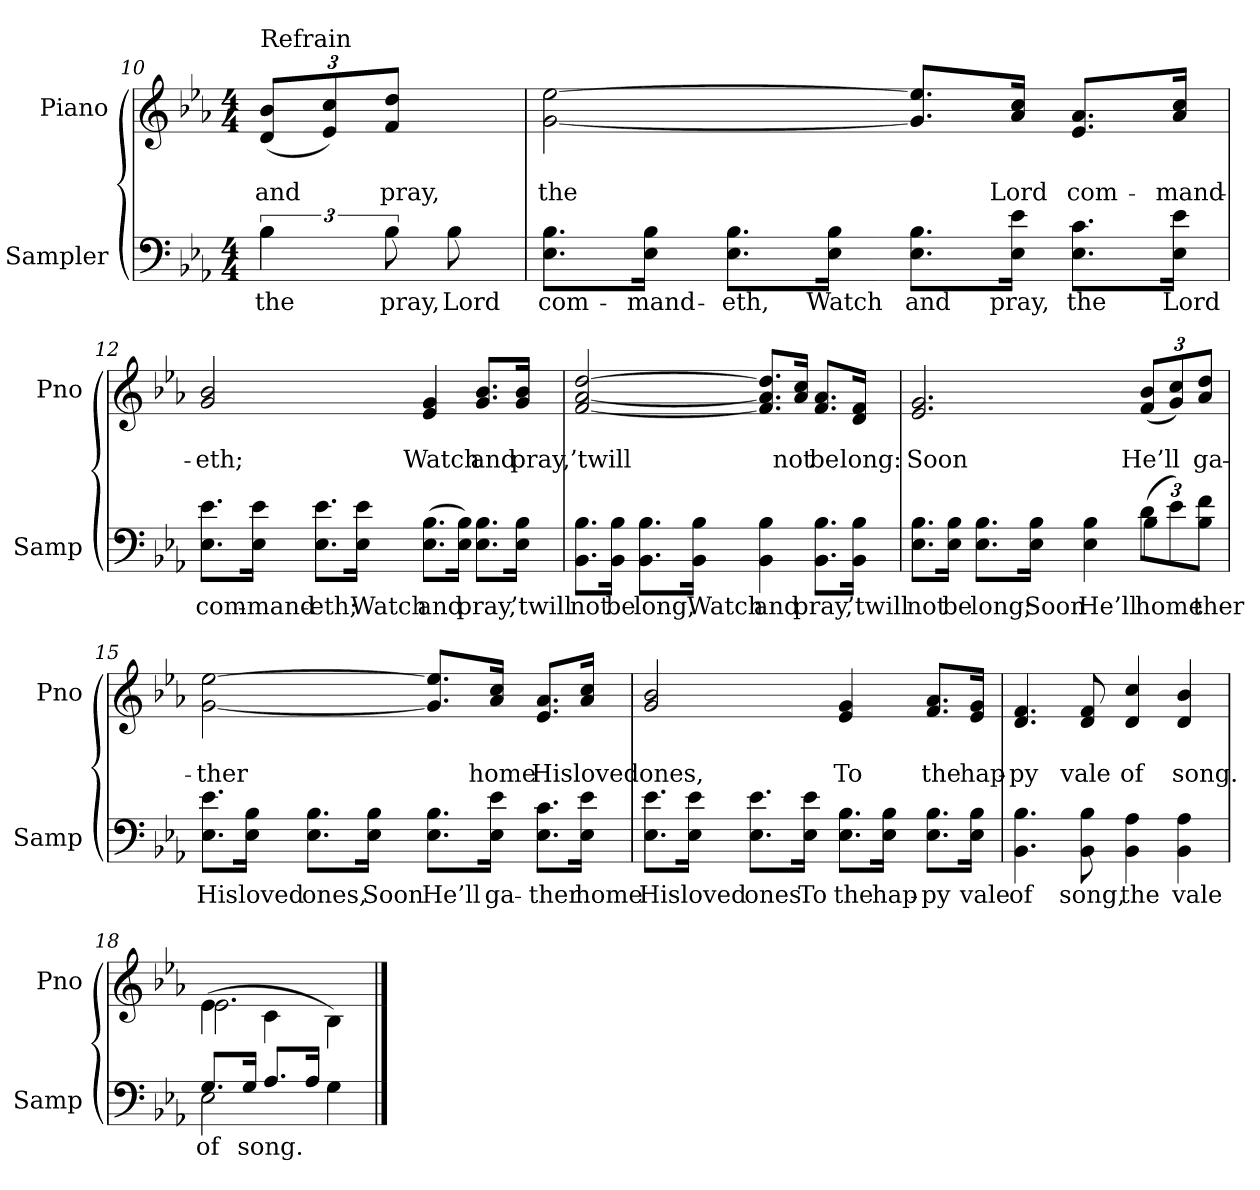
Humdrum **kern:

**kern	**text	**kern	**text	**text
*part2	*part2	*part1	*part1	*part1
*staff2	*staff2	*staff1	*staff1	*staff1
*I"Sampler	*	*I"Piano	*	*
*I'Samp	*	*I'Pno	*	*
*clefF4	*	*clefG2	*	*
*k[b-e-a-]	*	*k[b-e-a-]	*	*
*E-:	*	*E-:	*	*
*M4/4	*	*M4/4	*	*
=10	=10	=10	=10	=10
*^	*	*	*	*
!	!	!	!LO:TX:t=Refrain	!	!
6B-\	4B-	the	(12d/ 12b-/L	.	and
.	.	.	12e-/ 12cc/)	.	.
12B-\	.	pray,	12f/ 12dd/J	.	pray,
8ryy	8B-	Lord	8ryy	.	.
*v	*v	*	*	*	*
=11	=11	=11	=11	=11
8.E-\ 8.B-\L	com-	[2g [2ee-	.	the
16E-\ 16B-\Jk	-mand-	.	.	.
8.E-\ 8.B-\L	-eth,	.	.	.
16E-\ 16B-\Jk	Watch	.	.	.
8.E-\ 8.B-\L	and	8.g]/ 8.ee-]/L	.	.
16E-\ 16e-\Jk	pray,	16a-/ 16cc/Jk	.	Lord
8.E-\ 8.c\L	the	8.e-/ 8.a-/L	.	com-
16E-\ 16e-\Jk	Lord	16a-/ 16cc/Jk	.	-mand-
=12	=12	=12	=12	=12
8.E-\ 8.e-\L	com-	2g 2b-	.	-eth;
16E-\ 16e-\Jk	-mand-	.	.	.
8.E-\ 8.e-\L	-eth;	.	.	.
16E-\ 16e-\Jk	Watch	.	.	.
(8.E-\ 8.B-\L	and	4e- 4g	.	Watch
16E-\ 16B-\Jk)	.	.	.	.
8.E-\ 8.B-\L	pray,	8.g/ 8.b-/L	.	and
16E-\ 16B-\Jk	’twill	16g/ 16b-/Jk	.	pray,
=13	=13	=13	=13	=13
8.BB-\ 8.B-\L	not	[2f [2a- [2dd	.	’twill
16BB-\ 16B-\Jk	be	.	.	.
8.BB-\ 8.B-\L	long,	.	.	.
16BB-\ 16B-\Jk	Watch	.	.	.
4BB- 4B-	and	8.f]/ 8.a-]/ 8.dd]/L	.	.
.	.	16a-/ 16cc/Jk	.	not
8.BB-\ 8.B-\L	pray,	8.f/ 8.a-/L	.	be
16BB-\ 16B-\Jk	’twill	16d/ 16f/Jk	.	long:
=14	=14	=14	=14	=14
*^	*	*	*	*
8.E-\ 8.B-\L	2.ryy	not	2.e- 2.g	.	Soon
16E-\ 16B-\Jk	.	be	.	.	.
8.E-\ 8.B-\L	.	long;	.	.	.
16E-\ 16B-\Jk	.	Soon	.	.	.
4E- 4B-	.	He’ll	.	.	.
(12d\L	4B-	home	(12f/ 12b-/L	.	He’ll
12e-\)	.	.	12g/ 12cc/)	.	.
12B-\ 12f\J	.	-ther	12a-/ 12dd/J	.	ga-
*v	*v	*	*	*	*
=15	=15	=15	=15	=15
8.E-\ 8.e-\L	His	[2g [2ee-	.	-ther
16E-\ 16B-\Jk	loved	.	.	.
8.E-\ 8.B-\L	ones,	.	.	.
16E-\ 16B-\Jk	Soon	.	.	.
8.E-\ 8.B-\L	He’ll	8.g]/ 8.ee-]/L	.	.
16E-\ 16e-\Jk	ga-	16a-/ 16cc/Jk	.	home
8.E-\ 8.c\L	-ther	8.e-/ 8.a-/L	.	His
16E-\ 16e-\Jk	home	16a-/ 16cc/Jk	.	loved
=16	=16	=16	=16	=16
8.E-\ 8.e-\L	His	2g 2b-	.	ones,
16E-\ 16e-\Jk	loved	.	.	.
8.E-\ 8.e-\L	ones	.	.	.
16E-\ 16e-\Jk	To	.	.	.
8.E-\ 8.B-\L	the	4e- 4g	.	To
16E-\ 16B-\Jk	hap-	.	.	.
8.E-\ 8.B-\L	-py	8.f/ 8.a-/L	.	the
16E-\ 16B-\Jk	vale	16e-/ 16g/Jk	.	hap-
=17	=17	=17	=17	=17
4.BB- 4.B-	of	4.d 4.f	.	-py
8BB- 8B-	song,	8d 8f	.	vale
4BB- 4A-	the	4d 4cc	.	of
4BB- 4A-	vale	4d 4b-	.	song.
=18	=18	=18	=18	=18
*^	*	*^	*	*
8.G/L	2E-	of	(4e-\	2.e-	.	.
16G/Jk	.	song.	.	.	.	.
8.A-/L	.	.	4c\	.	.	.
16A-/Jk	.	.	.	.	.	.
4G	4ryy	.	4B-\)	.	.	.
*v	*v	*	*	*	*	*
*	*	*v	*v	*	*
==	==	==	==	==
*-	*-	*-	*-	*-
